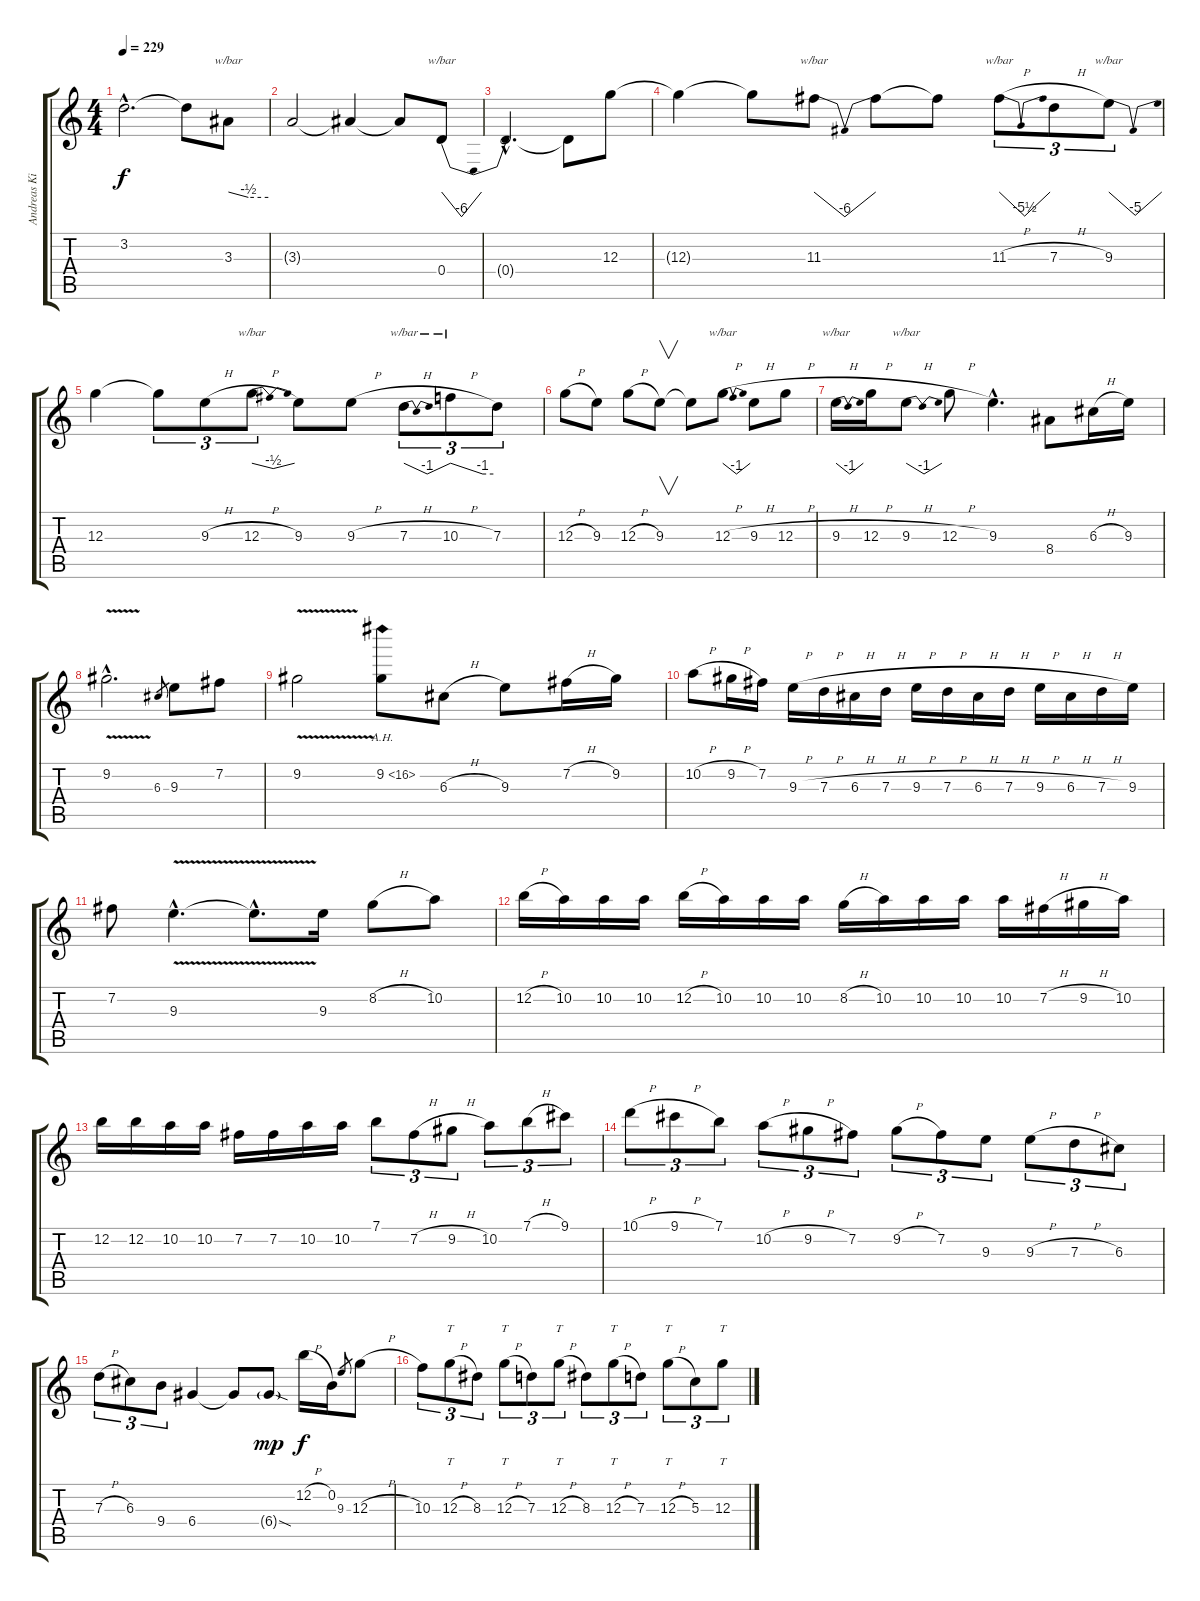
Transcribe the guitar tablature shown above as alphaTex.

\track ("Andreas Kisser" "Andreas Ki") {instrument distortionguitar}
\staff {score tabs}
\tuning (E4 B3 G3 D3 A2 E2) {hide}
\ts (4 4)
\tempo 229
\clef g2
\ks c
3.2{hac t}.2{d dy f} 3.2{t}.8 3.3.8{tbe (custom default 0 0 30 -2 60 -2)} |
3.3{t}.2 3.3{t}.4 3.3{t}.8 0.4.8{tbe (dip default 0 0 45 -24 55 -24 60 0)} |
0.4{hac t}.2{d} 0.4{t}.8 12.3.8 |
12.3{t}.4 12.3{t}.8 11.3.8{tbe (dip default 0 0 30 -24 60 0)} 11.3{t}.8 11.3{t}.8 11.3{h}.8{tu (3 2) tbe (dip default 0 0 30 -22 60 0)} 7.3{h}.8{tu (3 2)} 9.3.8{tu (3 2) tbe (dip default 0 0 30 -20 45 -20 60 0)} |
12.3.4 12.3{t}.8{tu (3 2)} 9.3{h}.8{tu (3 2)} 12.3{h}.8{tu (3 2) tbe (dip default 0 0 30 -2 60 0)} 9.3.8 9.3{h}.8 7.3{h}.8{tu (3 2) tbe (dip default 0 0 30 -4 60 0)} 10.3{h}.8{tu (3 2) tbe (custom default 0 0 45 -4 60 -4)} 7.3.8{tu (3 2)} |
12.3{h}.8 9.3.8 12.3{h}.8 9.3.8{v} 9.3{t}.8 12.3{h}.8{tbe (dip default 0 0 30 -4 60 0)} 9.3{h}.8 12.3{h}.8 |
9.3{h}.16{tbe (dip default 0 0 30 -4 60 0)} 12.3{h}.16 9.3{h}.8{tbe (dip default 0 0 30 -4 60 0)} 12.3{h}.8 9.3{hac}.4{d} 8.4.8 6.3{h}.16 9.3.16 |
9.2{v hac}.2{d} 6.3.8{gr} 9.3.8 7.2.8 |
9.2{v}.2 9.2{ah 7}.8 6.3{h}.8 9.3.8 7.2{h}.16 9.2.16 |
10.2{h}.8 9.2{h}.16 7.2.16 9.3{h}.16 7.3{h}.16 6.3{h}.16 7.3{h}.16 9.3{h}.16 7.3{h}.16 6.3{h}.16 7.3{h}.16 9.3{h}.16 6.3{h}.16 7.3{h}.16 9.3.16 |
7.2.8 9.3{v hac}.4{d} 9.3{hac t}.8{d} 9.3.16 8.2{h}.8 10.2.8 |
12.2{h}.16 10.2.16 10.2.16 10.2.16 12.2{h}.16 10.2.16 10.2.16 10.2.16 8.2{h}.16 10.2.16 10.2.16 10.2.16 10.2.16 7.2{h}.16 9.2{h}.16 10.2.16 |
12.2.16 12.2.16 10.2.16 10.2.16 7.2.16 7.2.16 10.2.16 10.2.16 7.1.8{tu (3 2)} 7.2{h}.8{tu (3 2)} 9.2{h}.8{tu (3 2)} 10.2.8{tu (3 2)} 7.1{h}.8{tu (3 2)} 9.1.8{tu (3 2)} |
10.1{h}.8{tu (3 2)} 9.1{h}.8{tu (3 2)} 7.1.8{tu (3 2)} 10.2{h}.8{tu (3 2)} 9.2{h}.8{tu (3 2)} 7.2.8{tu (3 2)} 9.2{h}.8{tu (3 2)} 7.2.8{tu (3 2)} 9.3.8{tu (3 2)} 9.3{h}.8{tu (3 2)} 7.3{h}.8{tu (3 2)} 6.3.8{tu (3 2)} |
7.3{h}.8{tu (3 2)} 6.3.8{tu (3 2)} 9.4.8{tu (3 2)} 6.4.4 6.4{t}.8 6.4{sod g}.8{dy mp} 12.2{h}.16{dy f} 0.2.16 9.3.8{gr} 12.3{h}.8 |
10.3.8{tu (3 2)} 12.3{h}.8{tt tu (3 2)} 8.3.8{tu (3 2)} 12.3{h}.8{tt tu (3 2)} 7.3.8{tu (3 2)} 12.3{h}.8{tt tu (3 2)} 8.3.8{tu (3 2)} 12.3{h}.8{tt tu (3 2)} 7.3.8{tu (3 2)} 12.3{h}.8{tt tu (3 2)} 5.3.8{tu (3 2)} 12.3{h}.8{tt tu (3 2)}
